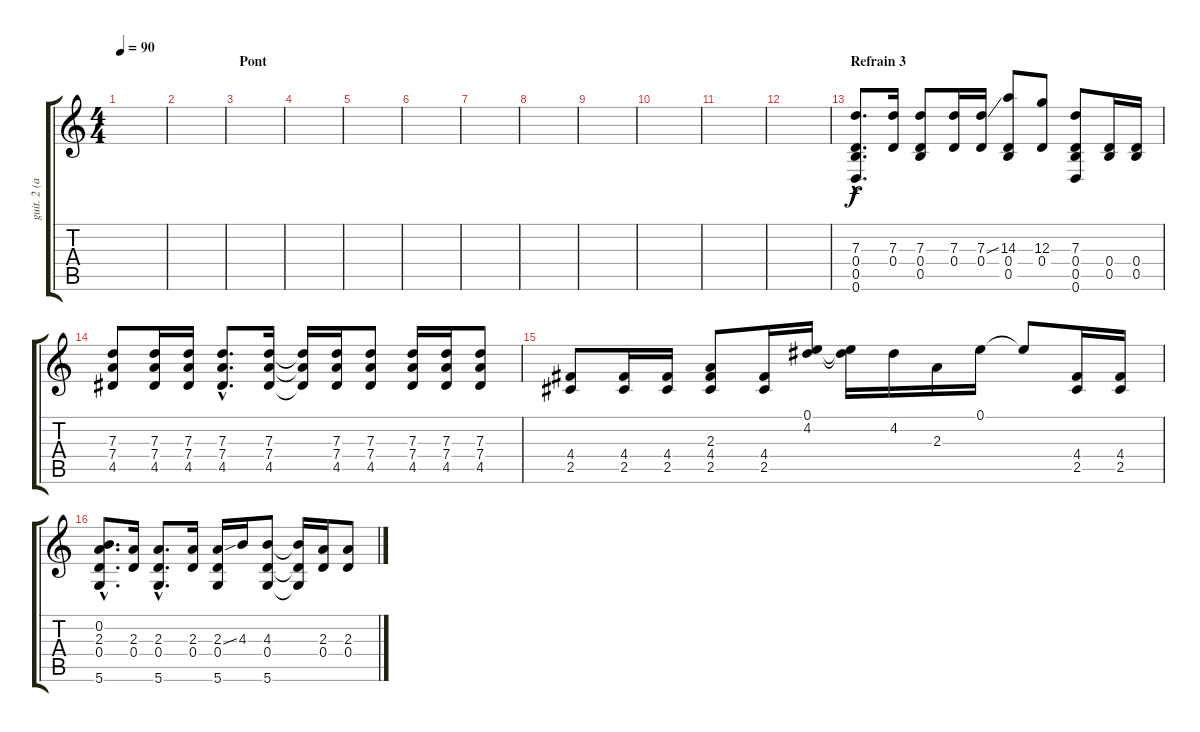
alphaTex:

\track ("guit. 2 (acoust.)" "guit. 2 (a") {instrument acousticguitarsteel}
\staff {score tabs}
\tuning (E4 B3 G3 D3 B2 D2) {hide}
\ts (4 4)
\tempo 90
\clef g2
\ks c
|
|
\section ("" "Pont")
|
|
|
|
|
|
|
|
|
|
\section ("" "Refrain 3")
(7.3{hac} 0.4{hac} 0.5{hac} 0.6{hac}).8{d} (7.3 0.4).16 (7.3 0.4 0.5).8 (7.3 0.4).16 (7.3{ss} 0.4).16 (14.3 0.4 0.5).8 (12.3 0.4).8 (7.3 0.4 0.5 0.6).8 (0.4 0.5).16 (0.4 0.5).16 |
(7.3 7.4 4.5).8 (7.3 7.4 4.5).16 (7.3 7.4 4.5).16 (7.3{hac} 7.4{hac} 4.5{hac}).8{d} (7.3 7.4 4.5).16 (7.3{t} 7.4{t} 4.5{t}).16 (7.3 7.4 4.5).16 (7.3 7.4 4.5).8 (7.3 7.4 4.5).16 (7.3 7.4 4.5).16 (7.3 7.4 4.5).8 |
(4.4 2.5).8 (4.4 2.5).16 (4.4 2.5).16 (2.3 4.4 2.5).8 (4.4 2.5).16 (0.1 4.2).16 (0.1{t} 4.2{t}).16 4.2.16 2.3.16 0.1.16 0.1{t}.8 (4.4 2.5).16 (4.4 2.5).16 |
(0.2{hac} 2.3{hac} 0.4{hac} 5.6{hac}).8{d} (2.3 0.4).16 (2.3{hac} 0.4{hac} 5.6{hac}).8{d} (2.3 0.4).16 (2.3{ss} 0.4 5.6).16 4.3.16 (4.3 0.4 5.6).8 (4.3{t} 0.4{t} 5.6{t}).16 (2.3 0.4).16 (2.3 0.4).8
